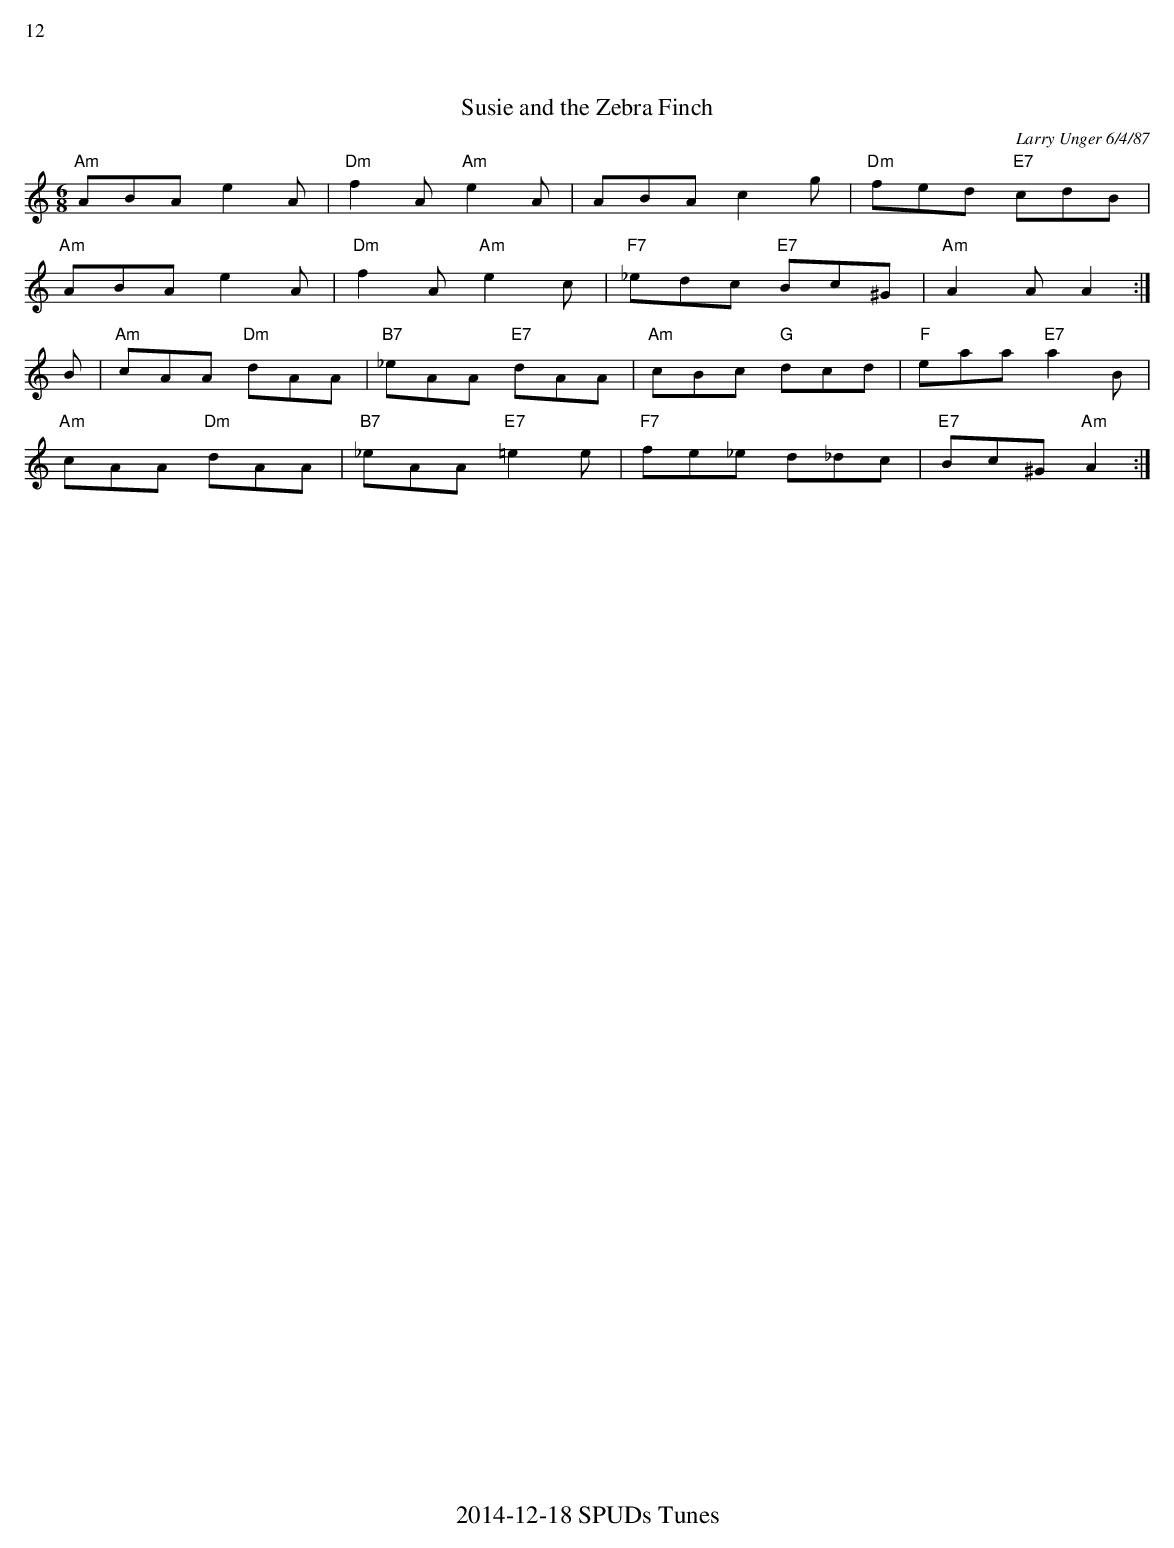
X:1
%%text 12
T:Susie and the Zebra Finch
C:Larry Unger 6/4/87
M:6/8
K:Am
"Am" ABA e2A|"Dm" f2A "Am" e2A| ABA c2 g| "Dm" fed "E7"cdB|
"Am" ABA e2A|"Dm" f2A "Am" e2c|"F7"_edc "E7"Bc^G| "Am" A2A A2:|
B|"Am"cAA "Dm"dAA|"B7" _eAA "E7"dAA| "Am"cBc "G"dcd|"F" eaa "E7" a2B|
"Am"cAA "Dm"dAA|"B7" _eAA "E7"=e2e| "F7"fe_e d_dc|"E7"Bc^G "Am"A2:|
